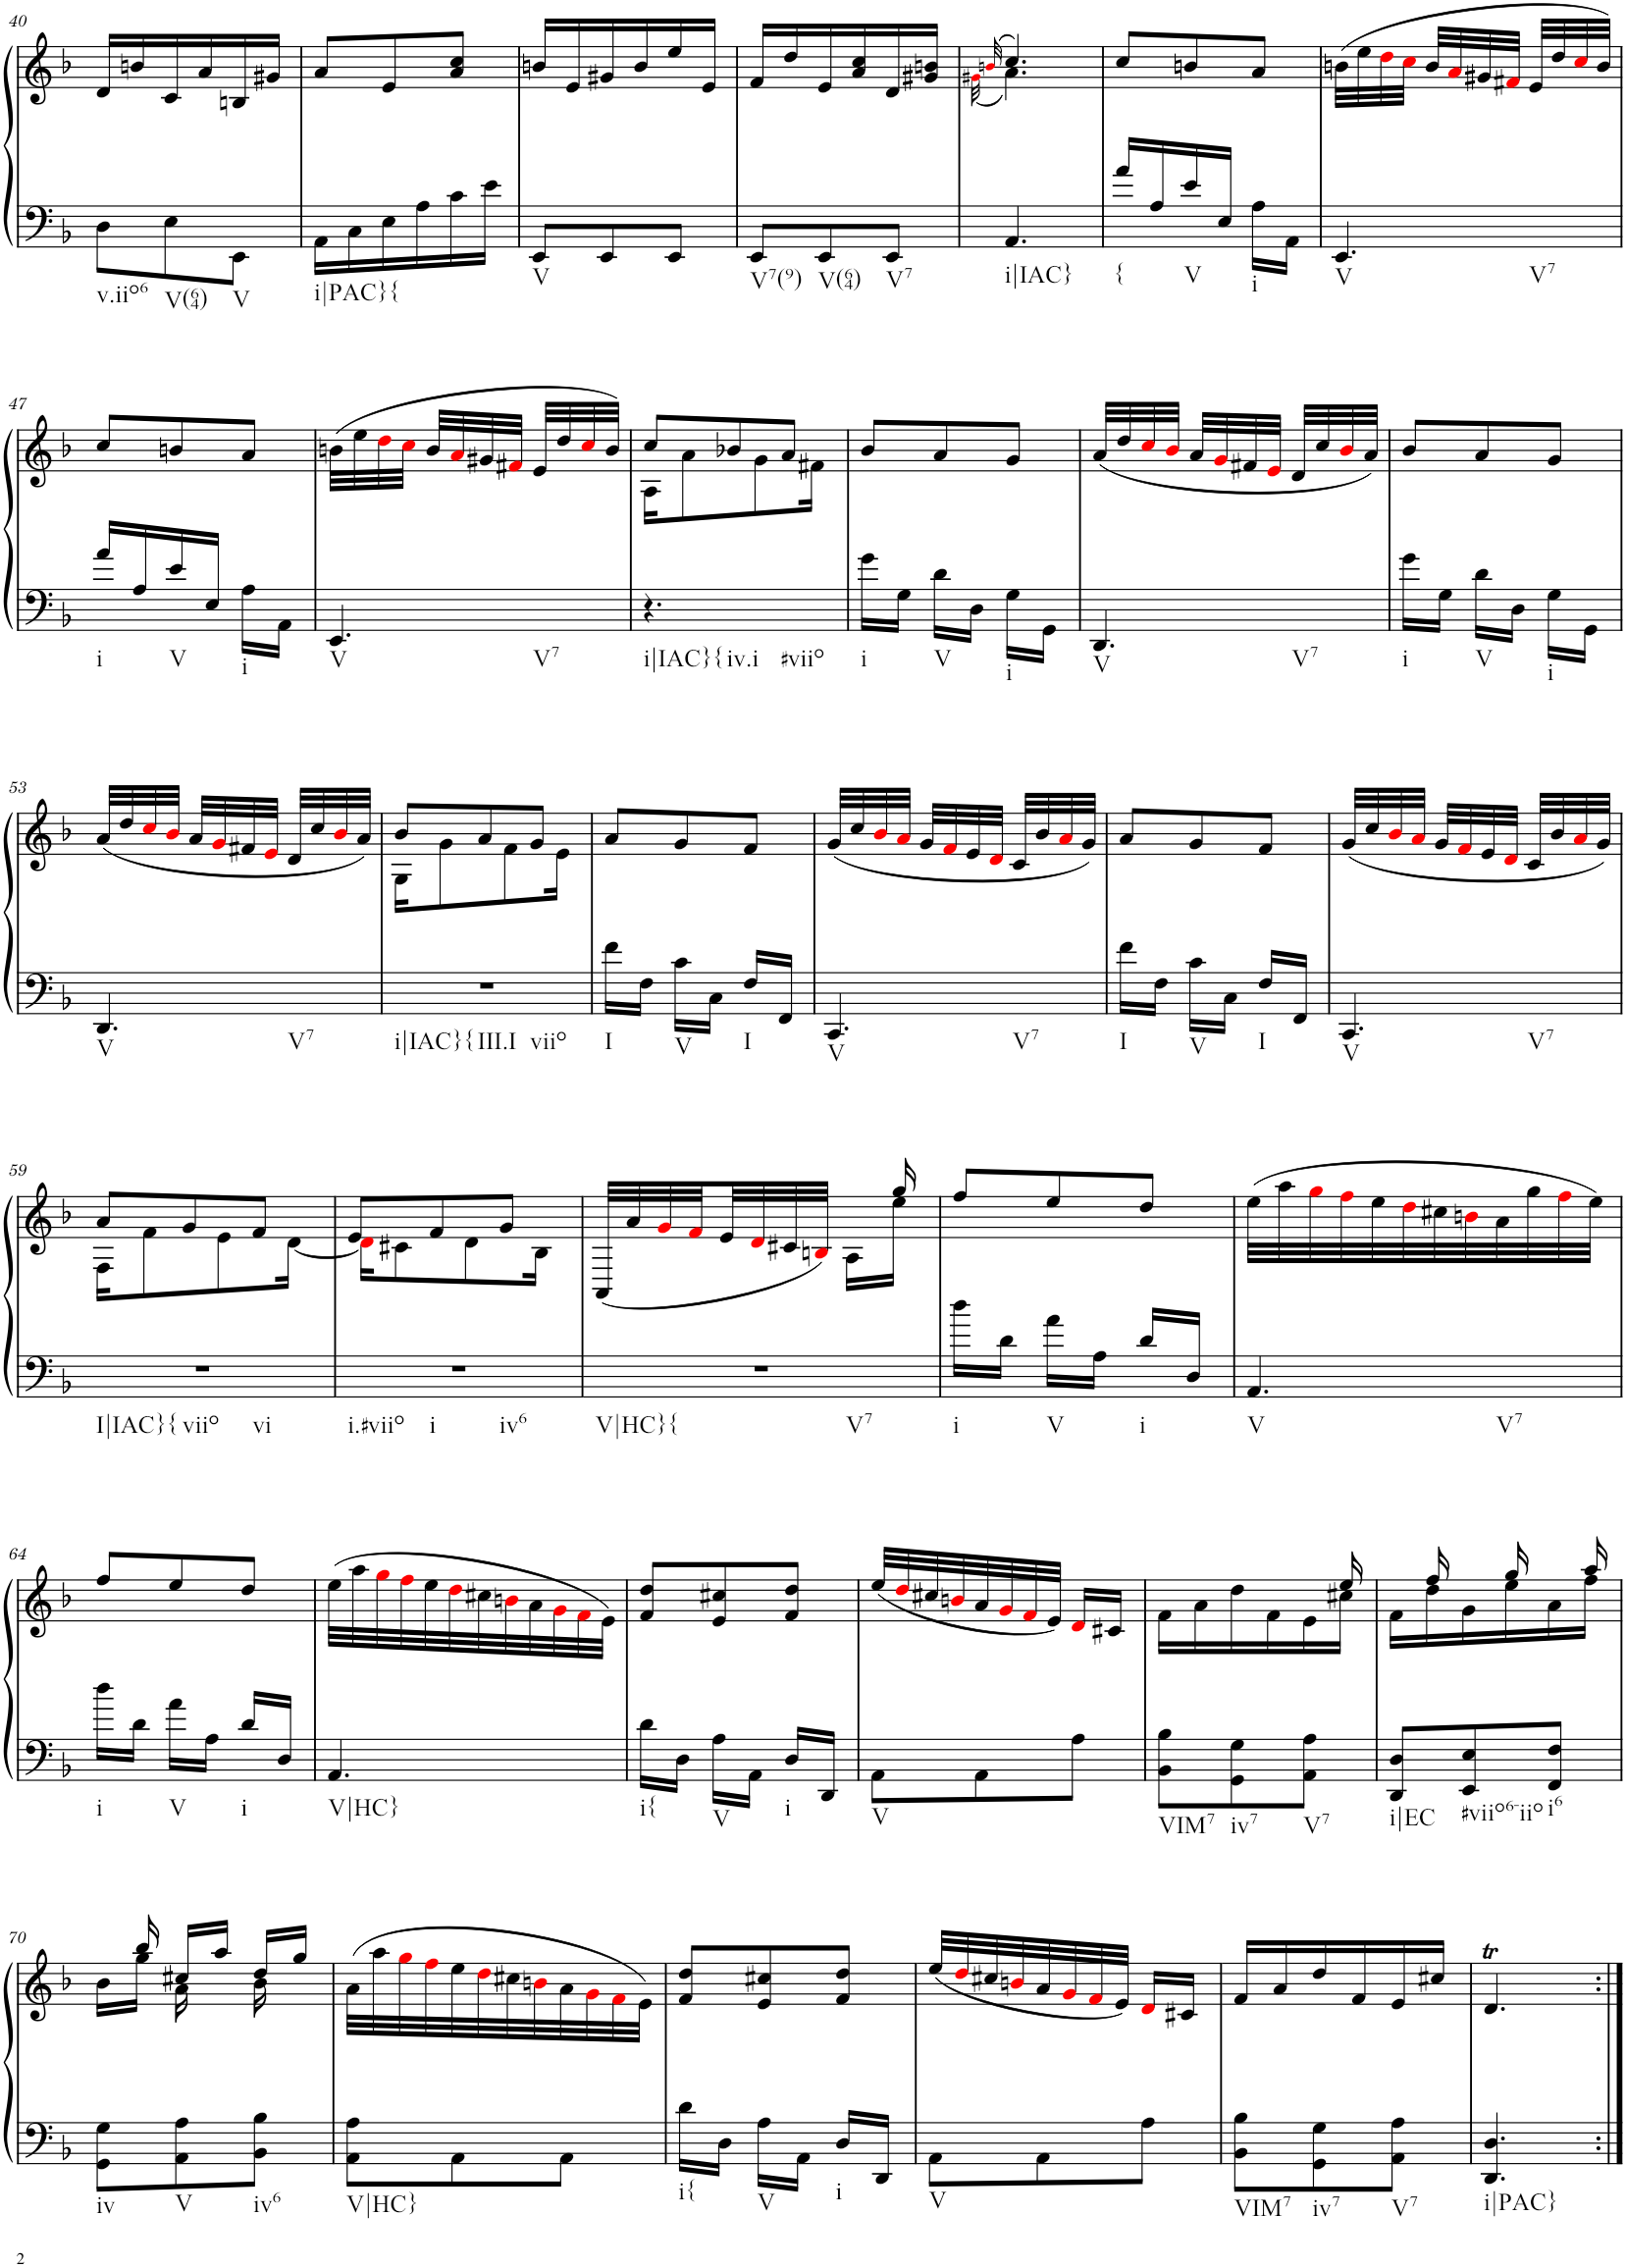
**kern	**kern
*part1	*part1
*staff2	*staff1
*I"Piano	*
*I'Pno.	*
!!LO:PB:g=z
*clefF4	*clefG2
*k[b-]	*k[b-]
*M3/8	*M3/8
=40	=40
!LO:TX:b:t=v.iio6	!
8D\L	16d/LL
.	16bn/
!LO:TX:b:t=V(64)	!
8E\	16c/
.	16a/
!LO:TX:b:t=V	!
8EE\J	16Bn/
.	16g#X/JJ
=41	=41
!LO:TX:b:t=i|PAC}{	!
16AA\LL	8a/L
16C\	.
16E\	8e/
16A\	.
16c\	8a/ 8cc/J
16e\JJ	.
=42	=42
!LO:TX:b:t=V	!
8EE/L	16bn/LL
.	16e/
8EE/	16g#X/
.	16b/
8EE/J	16ee/
.	16e/JJ
=43	=43
!LO:TX:b:t=V7(9)	!
8EE/L	16f/LL
.	16dd/
!LO:TX:b:t=V(64)	!
8EE/	16e/
.	16a/ 16cc/
!LO:TX:b:t=V7	!
8EE/J	16d/
.	16g#X/ 16bn/JJ
=44	=44
*	*^
.	(>32qbni/	(<32qg#Xi\
!LO:TX:b:t=i|IAC}	!	!
4.AA/	4.cc/)	4.a\)
=45	=45	=45
!LO:TX:b:t={	!	!
*	*v	*v
16a/LL	8cc/L
16A/	.
!LO:TX:b:t=V	!
16e/	8bn/
16E/JJ	.
!LO:TX:b:t=i	!
16A\LL	8a/J
16AA\JJ	.
=46	=46
!LO:TX:b:t=V	!
!LO:TX:b:t=V7	!
4.EE/	(32bn\LLL
.	32ee\
.	32ddi\
.	32cci\JJJ
.	32b/LLL
.	32ai/
.	32g#X/
.	32f#Xi/JJJ
.	32e/LLL
.	32dd/
.	32cci/
.	32b/JJJ)
!!LO:LB:g=z
=47	=47
!LO:TX:b:t=i	!
16a/LL	8cc/L
16A/	.
!LO:TX:b:t=V	!
16e/	8bn/
16E/JJ	.
!LO:TX:b:t=i	!
16A\LL	8a/J
16AA\JJ	.
=48	=48
!LO:TX:b:t=V	!
!LO:TX:b:t=V7	!
4.EE/	(32bn\LLL
.	32ee\
.	32ddi\
.	32cci\JJJ
.	32b/LLL
.	32ai/
.	32g#X/
.	32f#Xi/JJJ
.	32e/LLL
.	32dd/
.	32cci/
.	32b/JJJ)
=49	=49
*	*^
!LO:TX:b:t=i|IAC}{	!	!
!LO:TX:b:t=iv.i	!	!
!LO:TX:b:t=#viio	!	!
4.r	8cc/L	16A\KL
.	.	8a\
.	8b-X/	.
.	.	8g\
.	8a/J	.
.	.	16f#X\Jk
=50	=50	=50
!LO:TX:b:t=i	!	!
*	*v	*v
16g\LL	8b-/L
16G\JJ	.
!LO:TX:b:t=V	!
16d\LL	8a/
16D\JJ	.
!LO:TX:b:t=i	!
16G\LL	8g/J
16GG\JJ	.
=51	=51
!LO:TX:b:t=V	!
!LO:TX:b:t=V7	!
4.DD/	(32a/LLL
.	32dd/
.	32cci/
.	32b-i/JJJ
.	32a/LLL
.	32gi/
.	32f#X/
.	32ei/JJJ
.	32d/LLL
.	32cc/
.	32b-i/
.	32a/JJJ)
=52	=52
!LO:TX:b:t=i	!
16g\LL	8b-/L
16G\JJ	.
!LO:TX:b:t=V	!
16d\LL	8a/
16D\JJ	.
!LO:TX:b:t=i	!
16G\LL	8g/J
16GG\JJ	.
!!LO:LB:g=z
=53	=53
!LO:TX:b:t=V	!
!LO:TX:b:t=V7	!
4.DD/	(32a/LLL
.	32dd/
.	32cci/
.	32b-i/JJJ
.	32a/LLL
.	32gi/
.	32f#X/
.	32ei/JJJ
.	32d/LLL
.	32cc/
.	32b-i/
.	32a/JJJ)
=54	=54
*	*^
!LO:TX:b:t=i|IAC}{	!	!
!LO:TX:b:t=III.I	!	!
!LO:TX:b:t=viio	!	!
4.r	8b-/L	16G\KL
.	.	8g\
.	8a/	.
.	.	8f\
.	8g/J	.
.	.	16e\Jk
=55	=55	=55
!LO:TX:b:t=I	!	!
*	*v	*v
16f\LL	8a/L
16F\JJ	.
!LO:TX:b:t=V	!
16c\LL	8g/
16C\JJ	.
!LO:TX:b:t=I	!
16F/LL	8f/J
16FF/JJ	.
=56	=56
!LO:TX:b:t=V	!
!LO:TX:b:t=V7	!
4.CC/	(32g/LLL
.	32cc/
.	32b-i/
.	32ai/JJJ
.	32g/LLL
.	32fi/
.	32e/
.	32di/JJJ
.	32c/LLL
.	32b-/
.	32ai/
.	32g/JJJ)
=57	=57
!LO:TX:b:t=I	!
16f\LL	8a/L
16F\JJ	.
!LO:TX:b:t=V	!
16c\LL	8g/
16C\JJ	.
!LO:TX:b:t=I	!
16F/LL	8f/J
16FF/JJ	.
=58	=58
!LO:TX:b:t=V	!
!LO:TX:b:t=V7	!
4.CC/	(32g/LLL
.	32cc/
.	32b-i/
.	32ai/JJJ
.	32g/LLL
.	32fi/
.	32e/
.	32di/JJJ
.	32c/LLL
.	32b-/
.	32ai/
.	32g/JJJ)
!!LO:LB:g=z
=59	=59
*	*^
!LO:TX:b:t=I|IAC}{	!	!
!LO:TX:b:t=viio	!	!
!LO:TX:b:t=vi	!	!
4.r	8a/L	16F\KL
.	.	8f\
.	8g/	.
.	.	8e\
.	8f/J	.
.	.	[16d\Jk
=60	=60	=60
!LO:TX:b:t=i.#viio	!	!
!LO:TX:b:t=i	!	!
!LO:TX:b:t=iv6	!	!
4.r	8e/L	16di\KL]
.	.	8c#X\
.	8f/	.
.	.	8d\
.	8g/J	.
.	.	16B-\Jk
=61	=61	=61
!LO:TX:b:t=V|HC}{	!	!
!LO:TX:b:t=V7	!	!
4.r	(32AA/LLL	4ryy
.	32a/	.
.	32gi/	.
.	32fi/	.
.	32e/	.
.	32di/	.
.	32c#X/	.
.	32Bni/JJJ)	.
.	16ryy	16A\LL
.	16gg/	16ee\JJ
=62	=62	=62
!LO:TX:b:t=i	!	!
*	*v	*v
16dd\LL	8ff/L
16d\JJ	.
!LO:TX:b:t=V	!
16a\LL	8ee/
16A\JJ	.
!LO:TX:b:t=i	!
16d/LL	8dd/J
16D/JJ	.
=63	=63
!LO:TX:b:t=V	!
!LO:TX:b:t=V7	!
4.AA/	(32ee\LLL
.	32aa\
.	32ggi\
.	32ffi\
.	32ee\
.	32ddi\
.	32cc#X\
.	32bni\
.	32a\
.	32gg\
.	32ffi\
.	32ee\JJJ)
!!LO:LB:g=z
=64	=64
!LO:TX:b:t=i	!
16dd\LL	8ff/L
16d\JJ	.
!LO:TX:b:t=V	!
16a\LL	8ee/
16A\JJ	.
!LO:TX:b:t=i	!
16d/LL	8dd/J
16D/JJ	.
=65	=65
!LO:TX:b:t=V|HC}	!
4.AA/	(32ee\LLL
.	32aa\
.	32ggi\
.	32ffi\
.	32ee\
.	32ddi\
.	32cc#X\
.	32bni\
.	32a\
.	32gi\
.	32fi\
.	32e\JJJ)
=66	=66
!LO:TX:b:t=i{	!
16d\LL	8f/ 8dd/L
16D\JJ	.
!LO:TX:b:t=V	!
16A\LL	8e/ 8cc#X/
16AA\JJ	.
!LO:TX:b:t=i	!
16D/LL	8f/ 8dd/J
16DD/JJ	.
=67	=67
!LO:TX:b:t=V	!
8AA\L	(32ee/LLL
.	32ddi/
.	32cc#X/
.	32bni/
8AA\	32a/
.	32gi/
.	32fi/
.	32e/JJJ)
8A\J	16di/LL
.	16c#X/JJ
=68	=68
*	*^
!LO:TX:b:t=VIM7	!	!
8BB-\ 8B-\L	4ryy	16f\LL
.	.	16a\
!LO:TX:b:t=iv7	!	!
8GG\ 8G\	.	16dd\
.	.	16f\
!LO:TX:b:t=V7	!	!
8AA\ 8A\J	16ryy	16e\
.	16ee/	16cc#X\JJ
=69	=69	=69
!LO:TX:b:t=i|EC	!	!
8DD/ 8D/L	16ryy	16f\LL
.	16ff/	16dd\
!LO:TX:b:t=#viio6-iio	!	!
8EE/ 8E/	16ryy	16g\
.	16gg/	16ee\
!LO:TX:b:t=i6	!	!
8FF/ 8F/J	16ryy	16a\
.	16aa/	16ff\JJ
!!LO:LB:g=z	!!
=70	=70	=70
!LO:TX:b:t=iv	!	!
8GG\ 8G\L	16ryy	16b-\LL
.	16bb-/	16gg\JJ
!LO:TX:b:t=V	!	!
8AA\ 8A\	16cc#X/LL	16a\
.	16aa/JJ	16ryy
!LO:TX:b:t=iv6	!	!
8BB-\ 8B-\J	16dd/LL	16b-\
.	16gg/JJ	16ryy
=71	=71	=71
!LO:TX:b:t=V|HC}	!	!
*	*v	*v
8AA\ 8A\L	(32a\LLL
.	32aa\
.	32ggi\
.	32ffi\
8AA\	32ee\
.	32ddi\
.	32cc#X\
.	32bni\
8AA\J	32a\
.	32gi\
.	32fi\
.	32e\JJJ)
=72	=72
!LO:TX:b:t=i{	!
16d\LL	8f/ 8dd/L
16D\JJ	.
!LO:TX:b:t=V	!
16A\LL	8e/ 8cc#X/
16AA\JJ	.
!LO:TX:b:t=i	!
16D/LL	8f/ 8dd/J
16DD/JJ	.
=73	=73
!LO:TX:b:t=V	!
8AA\L	(32ee/LLL
.	32ddi/
.	32cc#X/
.	32bni/
8AA\	32a/
.	32gi/
.	32fi/
.	32e/JJJ)
8A\J	16di/LL
.	16c#X/JJ
=74	=74
!LO:TX:b:t=VIM7	!
8BB-\ 8B-\L	16f/LL
.	16a/
!LO:TX:b:t=iv7	!
8GG\ 8G\	16dd/
.	16f/
!LO:TX:b:t=V7	!
8AA\ 8A\J	16e/
.	16cc#X/JJ
=75	=75
!LO:TX:b:t=i|PAC}	!
4.DD/ 4.D/	4.dT/
=:|!	=:|!
*-	*-
